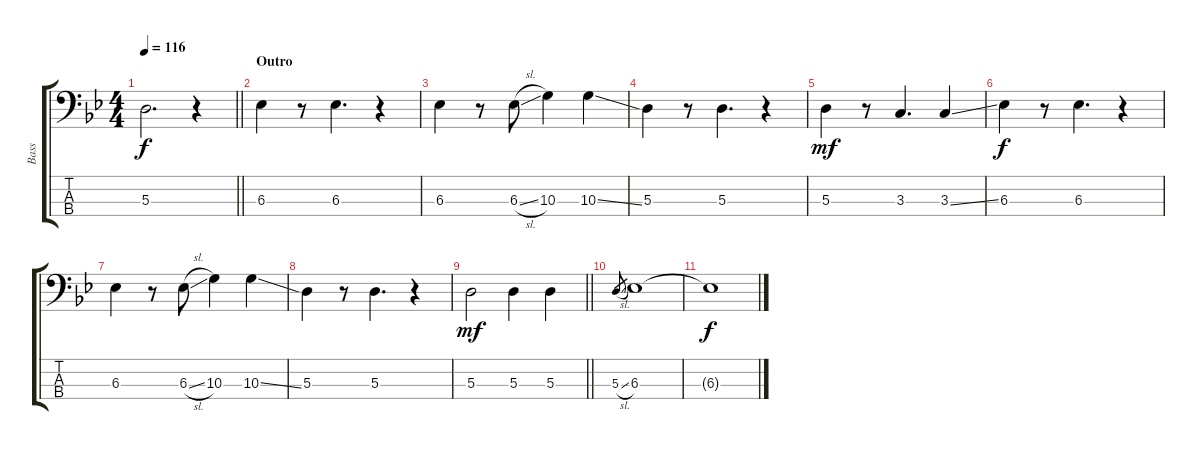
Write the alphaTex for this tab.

\track ("Bass" "Bass") {instrument electricbassfinger}
\staff {score tabs}
\tuning (G2 D2 A1 E1) {hide}
\ts (4 4)
\tempo 116
\clef f4
\barLineRight lightlight
\ks gminor
5.3.2{d dy f} r.4 |
\section ("" "Outro")
6.3.4 r.8 6.3.4{d} r.4 |
6.3.4 r.8 6.3{sl}.8 10.3.4 10.3{ss}.4 |
5.3.4 r.8 5.3.4{d} r.4 |
5.3.4{dy mf} r.8 3.3.4{d} 3.3{ss}.4 |
6.3.4{dy f} r.8 6.3.4{d} r.4 |
6.3.4 r.8 6.3{sl}.8 10.3.4 10.3{ss}.4 |
5.3.4 r.8 5.3.4{d} r.4 |
\barLineRight lightlight
5.3.2{dy mf} 5.3.4 5.3.4 |
5.3{sl}.8{gr} 6.3.1 |
6.3{t}.1{dy f}
